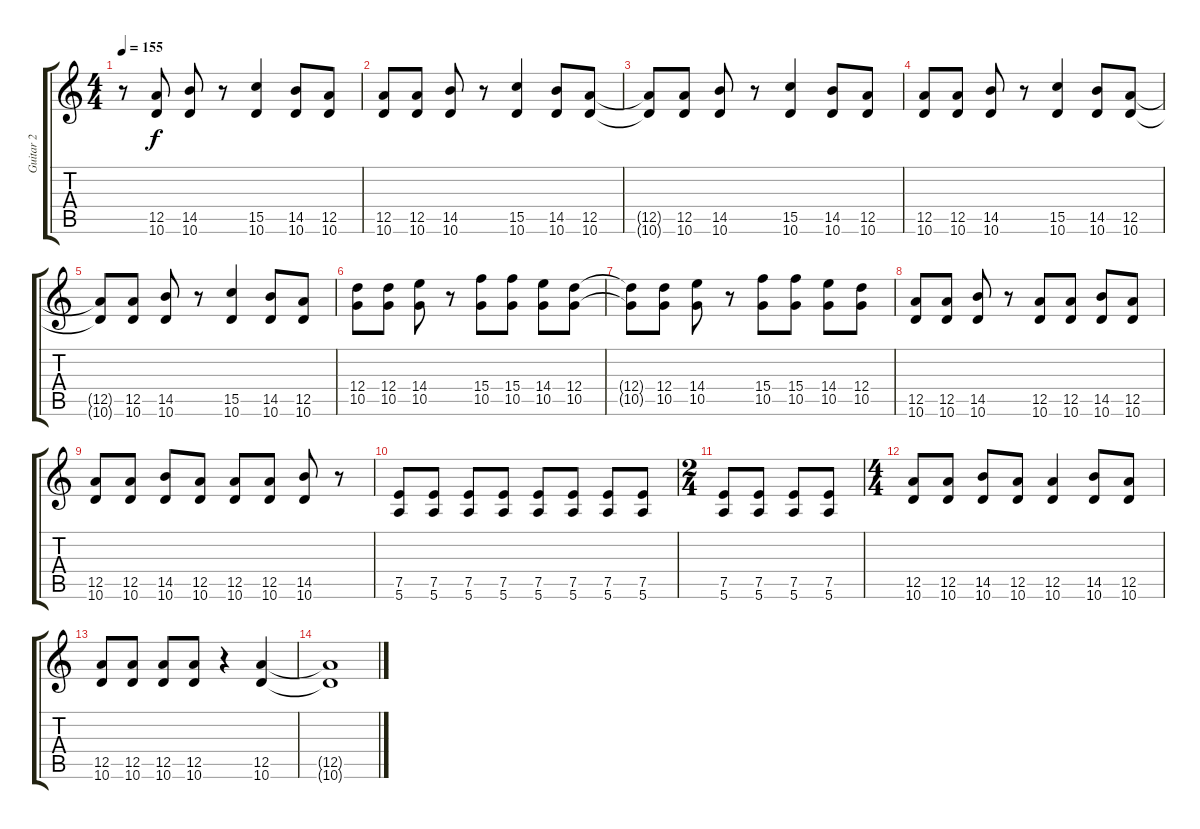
\track ("Guitar 2" "Guitar 2") {instrument electricguitarmuted}
\staff {score tabs}
\tuning (E4 B3 G3 D3 A2 E2) {hide}
\ts (4 4)
\tempo 155
\clef g2
\ks c
r.8{dy f} (12.5 10.6).8 (14.5 10.6).8 r.8 (15.5 10.6).4 (14.5 10.6).8 (12.5 10.6).8 |
(12.5 10.6).8 (12.5 10.6).8 (14.5 10.6).8 r.8 (15.5 10.6).4 (14.5 10.6).8 (12.5 10.6).8 |
(12.5{t} 10.6{t}).8 (12.5 10.6).8 (14.5 10.6).8 r.8 (15.5 10.6).4 (14.5 10.6).8 (12.5 10.6).8 |
(12.5 10.6).8 (12.5 10.6).8 (14.5 10.6).8 r.8 (15.5 10.6).4 (14.5 10.6).8 (12.5 10.6).8 |
(12.5{t} 10.6{t}).8 (12.5 10.6).8 (14.5 10.6).8 r.8 (15.5 10.6).4 (14.5 10.6).8 (12.5 10.6).8 |
(12.4 10.5).8 (12.4 10.5).8 (14.4 10.5).8 r.8 (15.4 10.5).8 (15.4 10.5).8 (14.4 10.5).8 (12.4 10.5).8 |
(12.4{t} 10.5{t}).8 (12.4 10.5).8 (14.4 10.5).8 r.8 (15.4 10.5).8 (15.4 10.5).8 (14.4 10.5).8 (12.4 10.5).8 |
(12.5 10.6).8 (12.5 10.6).8 (14.5 10.6).8 r.8 (12.5 10.6).8 (12.5 10.6).8 (14.5 10.6).8 (12.5 10.6).8 |
(12.5 10.6).8 (12.5 10.6).8 (14.5 10.6).8 (12.5 10.6).8 (12.5 10.6).8 (12.5 10.6).8 (14.5 10.6).8 r.8 |
(7.5 5.6).8 (7.5 5.6).8 (7.5 5.6).8 (7.5 5.6).8 (7.5 5.6).8 (7.5 5.6).8 (7.5 5.6).8 (7.5 5.6).8 |
\ts (2 4)
(7.5 5.6).8 (7.5 5.6).8 (7.5 5.6).8 (7.5 5.6).8 |
\ts (4 4)
(12.5 10.6).8 (12.5 10.6).8 (14.5 10.6).8 (12.5 10.6).8 (12.5 10.6).4 (14.5 10.6).8 (12.5 10.6).8 |
(12.5 10.6).8 (12.5 10.6).8 (12.5 10.6).8 (12.5 10.6).8 r.4 (12.5 10.6).4 |
(12.5{t} 10.6{t}).1
